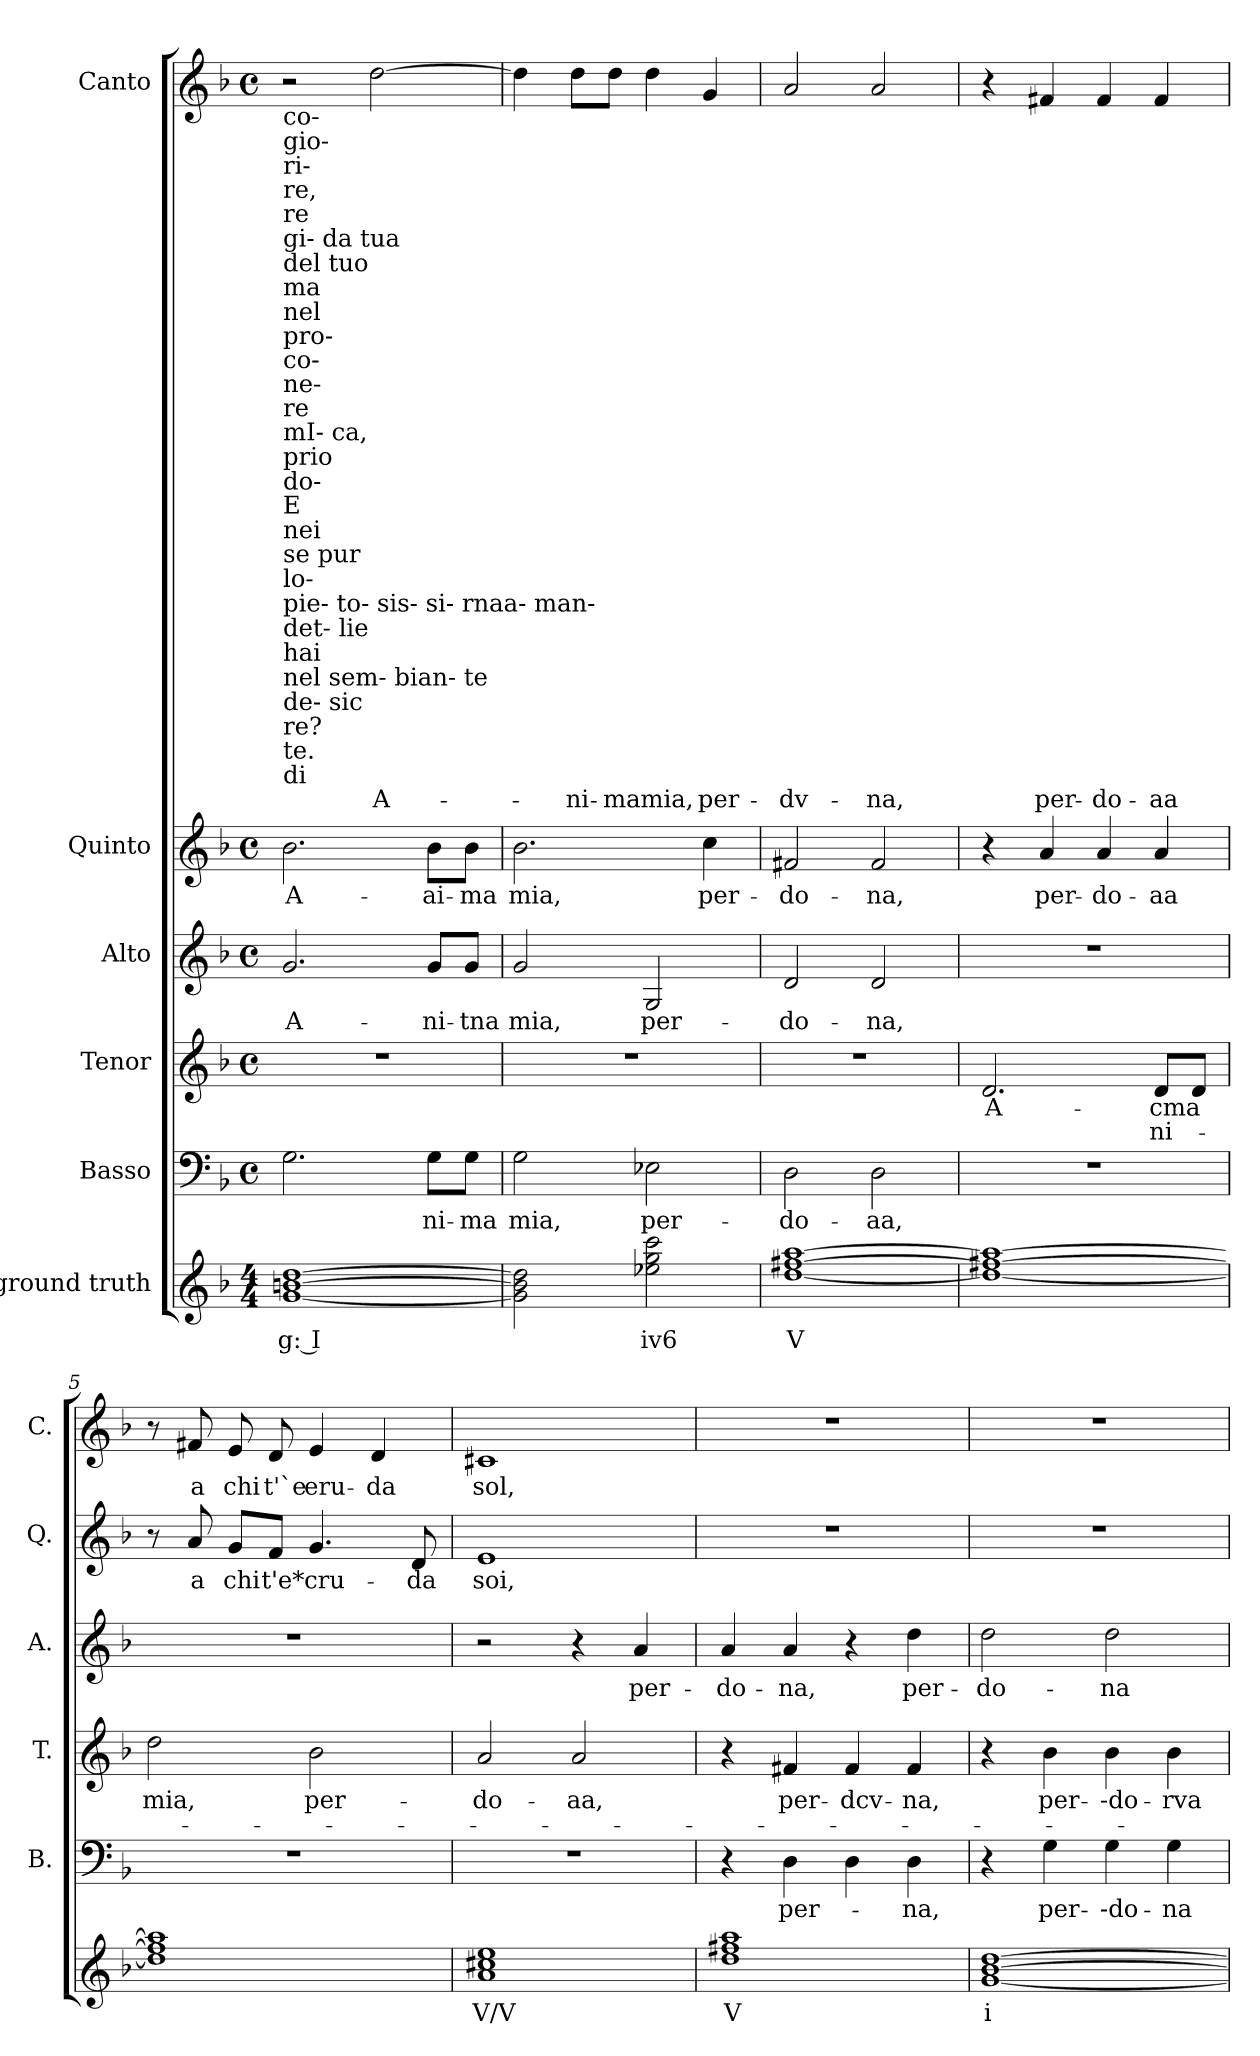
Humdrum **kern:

**kern	**text	**kern	**text	**kern	**text	**text	**kern	**text	**kern	**text	**kern	**text
*part6	*part6	*part5	*part5	*part4	*part4	*part4	*part3	*part3	*part2	*part2	*part1	*part1
*staff6	*staff6	*staff5	*staff5	*staff4	*staff4	*staff4	*staff3	*staff3	*staff2	*staff2	*staff1	*staff1
*I"ground truth	*	*I"Basso	*	*I"Tenor	*	*	*I"Alto	*	*I"Quinto	*	*I"Canto	*
*	*	*I'B.	*	*I'T.	*	*	*I'A.	*	*I'Q.	*	*I'C.	*
*	*	*clefF4	*	*clefG2	*	*	*clefG2	*	*clefG2	*	*clefG2	*
*k[b-]	*	*k[b-]	*	*k[b-]	*	*	*k[b-]	*	*k[b-]	*	*k[b-]	*
*	*	*F:	*	*F:	*	*	*F:	*	*F:	*	*F:	*
*M4/4	*	*M4/4	*	*M4/4	*	*	*M4/4	*	*M4/4	*	*M4/4	*
*	*	*met(c)	*	*met(c)	*	*	*met(c)	*	*met(c)	*	*met(c)	*
=1	=1	=1	=1	=1	=1	=1	=1	=1	=1	=1	=1	=1
!	!	!	!	!	!	!	!	!LO:LY:b	!	!	!	!
!	!	!	!	!	!	!	!	!	!	!	!LO:TX:b:t=co-	!
!	!	!	!	!	!	!	!	!	!	!	!LO:TX:b:t=gio-	!
!	!	!	!	!	!	!	!	!	!	!	!LO:TX:b:t=ri-	!
!	!	!	!	!	!	!	!	!	!	!	!LO:TX:b:t=re,	!
!	!	!	!	!	!	!	!	!	!	!	!LO:TX:b:t=re	!
!	!	!	!	!	!	!	!	!	!	!	!LO:TX:b:t=gi- da tua	!
!	!	!	!	!	!	!	!	!	!	!	!LO:TX:b:t=del tuo	!
!	!	!	!	!	!	!	!	!	!	!	!LO:TX:b:t=ma	!
!	!	!	!	!	!	!	!	!	!	!	!LO:TX:b:t=nel	!
!	!	!	!	!	!	!	!	!	!	!	!LO:TX:b:t=pro-	!
!	!	!	!	!	!	!	!	!	!	!	!LO:TX:b:t=co-	!
!	!	!	!	!	!	!	!	!	!	!	!LO:TX:b:t=ne-	!
!	!	!	!	!	!	!	!	!	!	!	!LO:TX:b:t=re	!
!	!	!	!	!	!	!	!	!	!	!	!LO:TX:b:t=mI- ca,	!
!	!	!	!	!	!	!	!	!	!	!	!LO:TX:b:t=prio	!
!	!	!	!	!	!	!	!	!	!	!	!LO:TX:b:t=do-	!
!	!	!	!	!	!	!	!	!	!	!	!LO:TX:b:t=E	!
!	!	!	!	!	!	!	!	!	!	!	!LO:TX:b:t=nei	!
!	!	!	!	!	!	!	!	!	!	!	!LO:TX:b:t=se pur	!
!	!	!	!	!	!	!	!	!	!	!	!LO:TX:b:t=lo-	!
!	!	!	!	!	!	!	!	!	!	!	!LO:TX:b:t=pie- to- sis- si- rnaa- man-	!
!	!	!	!	!	!	!	!	!	!	!	!LO:TX:b:t=det- lie	!
!	!	!	!	!	!	!	!	!	!	!	!LO:TX:b:t=hai	!
!	!	!	!	!	!	!	!	!	!	!	!LO:TX:b:t=nel sem- bian- te	!
!	!	!	!	!	!	!	!	!	!	!	!LO:TX:b:t=de- sic	!
!	!	!	!	!	!	!	!	!	!	!	!LO:TX:b:t=re?	!
!	!	!	!	!	!	!	!	!	!	!	!LO:TX:b:t=te.	!
!	!	!	!	!	!	!	!	!	!	!	!LO:TX:b:t=di	!
!	!	!	!	!	!	!	!	!	!	!LO:LY:b	!	!
[1g [1bn [1dd	g: I	2.G\	.	1r	.	.	2.g/	-A-	2.b-\	-A-	2r	.
!	!	!	!	!	!	!	!	!	!	!	!	!LO:LY:b
.	.	.	.	.	.	.	.	.	.	.	[2dd\	-A-
!	!	!	!LO:LY:b	!	!	!	!	!	!	!	!	!
!	!	!	!	!	!	!	!	!LO:LY:b	!	!	!	!
!	!	!	!	!	!	!	!	!	!	!LO:LY:b	!	!
.	.	8G\L	-ni-	.	.	.	8g/L	-ni-	8b-\L	-ai-	.	.
!	!	!	!LO:LY:b	!	!	!	!	!	!	!	!	!
!	!	!	!	!	!	!	!	!LO:LY:b	!	!	!	!
!	!	!	!	!	!	!	!	!	!	!LO:LY:b	!	!
.	.	8G\J	-ma	.	.	.	8g/J	-tna	8b-\J	-ma	.	.
=2	=2	=2	=2	=2	=2	=2	=2	=2	=2	=2	=2	=2
!	!	!	!LO:LY:b	!	!	!	!	!	!	!	!	!
!	!	!	!	!	!	!	!	!LO:LY:b	!	!	!	!
!	!	!	!	!	!	!	!	!	!	!LO:LY:b	!	!
2g] 2b] 2dd]	.	2G\	-mia,	1r	.	.	2g/	-mia,	2.b-\	-mia,	4dd\]	.
!	!	!	!	!	!	!	!	!	!	!	!	!LO:LY:b
.	.	.	.	.	.	.	.	.	.	.	8dd\L	-ni-
!	!	!	!	!	!	!	!	!	!	!	!	!LO:LY:b
.	.	.	.	.	.	.	.	.	.	.	8dd\J	-ma
!	!	!	!LO:LY:b	!	!	!	!	!	!	!	!	!
!	!	!	!	!	!	!	!	!LO:LY:b	!	!	!	!
!	!	!	!	!	!	!	!	!	!	!	!	!LO:LY:b
2ee-X 2gg 2ccc	iv6	2E-X\	-per-	.	.	.	2G/	-per-	.	.	4dd\	-mia,
!	!	!	!	!	!	!	!	!	!	!LO:LY:b	!	!
!	!	!	!	!	!	!	!	!	!	!	!	!LO:LY:b
.	.	.	.	.	.	.	.	.	4cc\	-per-	4g/	-per-
=3	=3	=3	=3	=3	=3	=3	=3	=3	=3	=3	=3	=3
!	!	!	!LO:LY:b	!	!	!	!	!	!	!	!	!
!	!	!	!	!	!	!	!	!LO:LY:b	!	!	!	!
!	!	!	!	!	!	!	!	!	!	!LO:LY:b	!	!
!	!	!	!	!	!	!	!	!	!	!	!	!LO:LY:b
[1dd [1ff#X [1aa	V	2D\	-do-	1r	.	.	2d/	-do-	2f#X/	-do-	2a/	-dv-
!	!	!	!LO:LY:b	!	!	!	!	!	!	!	!	!
!	!	!	!	!	!	!	!	!LO:LY:b	!	!	!	!
!	!	!	!	!	!	!	!	!	!	!LO:LY:b	!	!
!	!	!	!	!	!	!	!	!	!	!	!	!LO:LY:b
.	.	2D\	-aa,	.	.	.	2d/	-na,	2f#/	-na,	2a/	-na,
=4	=4	=4	=4	=4	=4	=4	=4	=4	=4	=4	=4	=4
!	!	!	!	!	!LO:LY:b	!	!	!	!	!	!	!
1dd_ 1ff#X_ 1aa_	.	1r	.	2.d/	-A-	.	1r	.	4r	.	4r	.
!	!	!	!	!	!	!	!	!	!	!LO:LY:b	!	!
!	!	!	!	!	!	!	!	!	!	!	!	!LO:LY:b
.	.	.	.	.	.	.	.	.	4a/	-per-	4f#X/	-per-
!	!	!	!	!	!	!	!	!	!	!LO:LY:b	!	!
!	!	!	!	!	!	!	!	!	!	!	!	!LO:LY:b
.	.	.	.	.	.	.	.	.	4a/	-do-	4f#/	-do-
!	!	!	!	!	!LO:LY:b	!LO:LY:b	!	!	!	!	!	!
!	!	!	!	!	!	!	!	!	!	!LO:LY:b	!	!
!	!	!	!	!	!	!	!	!	!	!	!	!LO:LY:b
.	.	.	.	8d/L	-cma	-ni-	.	.	4a/	-aa	4f#/	-aa
.	.	.	.	8d/J	.	.	.	.	.	.	.	.
=5	=5	=5	=5	=5	=5	=5	=5	=5	=5	=5	=5	=5
!	!	!	!	!	!LO:LY:b	!	!	!	!	!	!	!
1dd] 1ff#] 1aa]	.	1r	.	2dd\	-mia,	.	1r	.	8r	.	8r	.
!	!	!	!	!	!	!	!	!	!	!LO:LY:b	!	!
!	!	!	!	!	!	!	!	!	!	!	!	!LO:LY:b
.	.	.	.	.	.	.	.	.	8a/	-a	8f#X/	-a
!	!	!	!	!	!	!	!	!	!	!LO:LY:b	!	!
!	!	!	!	!	!	!	!	!	!	!	!	!LO:LY:b
.	.	.	.	.	.	.	.	.	8g/L	-chi	8e/	-chi
!	!	!	!	!	!	!	!	!	!	!LO:LY:b	!	!
!	!	!	!	!	!	!	!	!	!	!	!	!LO:LY:b
.	.	.	.	.	.	.	.	.	8f/J	-t'e*	8d/	-t'`e
!	!	!	!	!	!LO:LY:b	!	!	!	!	!	!	!
!	!	!	!	!	!	!	!	!	!	!LO:LY:b	!	!
!	!	!	!	!	!	!	!	!	!	!	!	!LO:LY:b
.	.	.	.	2b-\	-per-	.	.	.	4.g/	-cru-	4e/	-eru-
!	!	!	!	!	!	!	!	!	!	!	!	!LO:LY:b
.	.	.	.	.	.	.	.	.	.	.	4d/	-da
!	!	!	!	!	!	!	!	!	!	!LO:LY:b	!	!
.	.	.	.	.	.	.	.	.	8d/	-da	.	.
=6	=6	=6	=6	=6	=6	=6	=6	=6	=6	=6	=6	=6
!	!	!	!	!	!LO:LY:b	!	!	!	!	!	!	!
!	!	!	!	!	!	!	!	!	!	!LO:LY:b	!	!
!	!	!	!	!	!	!	!	!	!	!	!	!LO:LY:b
1a 1cc#X 1ee	V/V	1r	.	2a/	-do-	.	2r	.	1e	-soi,	1c#X	-sol,
!	!	!	!	!	!LO:LY:b	!	!	!	!	!	!	!
.	.	.	.	2a/	-aa,	.	4r	.	.	.	.	.
!	!	!	!	!	!	!	!	!LO:LY:b	!	!	!	!
.	.	.	.	.	.	.	4a/	-per-	.	.	.	.
!!LO:LB:g=z
=7	=7	=7	=7	=7	=7	=7	=7	=7	=7	=7	=7	=7
!	!	!	!	!	!	!	!	!LO:LY:b	!	!	!	!
1dd 1ff#X 1aa	V	4r	.	4r	.	.	4a/	-do--	1r	.	1r	.
!	!	!	!LO:LY:b	!	!	!	!	!	!	!	!	!
!	!	!	!	!	!LO:LY:b	!	!	!	!	!	!	!
!	!	!	!	!	!	!	!	!LO:LY:b	!	!	!	!
.	.	4D\	-per-	4f#X/	-per--	.	4a/	-na,	.	.	.	.
!	!	!	!	!	!LO:LY:b	!	!	!	!	!	!	!
.	.	4D\	.	4f#/	-dcv-	.	4r	.	.	.	.	.
!	!	!	!LO:LY:b	!	!	!	!	!	!	!	!	!
!	!	!	!	!	!LO:LY:b	!	!	!	!	!	!	!
!	!	!	!	!	!	!	!	!LO:LY:b	!	!	!	!
.	.	4D\	-na,	4f#/	-na,	.	4dd\	-per-	.	.	.	.
=8	=8	=8	=8	=8	=8	=8	=8	=8	=8	=8	=8	=8
!	!	!	!	!	!	!	!	!LO:LY:b	!	!	!	!
[1g [1b- [1dd	i	4r	.	4r	.	.	2dd\	-do-	1r	.	1r	.
!	!	!	!LO:LY:b	!	!	!	!	!	!	!	!	!
!	!	!	!	!	!LO:LY:b	!	!	!	!	!	!	!
.	.	4G\	-per-	4b-\	-per-	.	.	.	.	.	.	.
!	!	!	!LO:LY:b	!	!	!	!	!	!	!	!	!
!	!	!	!	!	!LO:LY:b	!	!	!	!	!	!	!
!	!	!	!	!	!	!	!	!LO:LY:b	!	!	!	!
.	.	4G\	--do-	4b-\	--do-	.	2dd\	-na	.	.	.	.
!	!	!	!LO:LY:b	!	!	!	!	!	!	!	!	!
!	!	!	!	!	!LO:LY:b	!	!	!	!	!	!	!
.	.	4G\	-na	4b-\	-rva	.	.	.	.	.	.	.
=	=	=	=	=	=	=	=	=	=	=	=	=
*-	*-	*-	*-	*-	*-	*-	*-	*-	*-	*-	*-	*-
